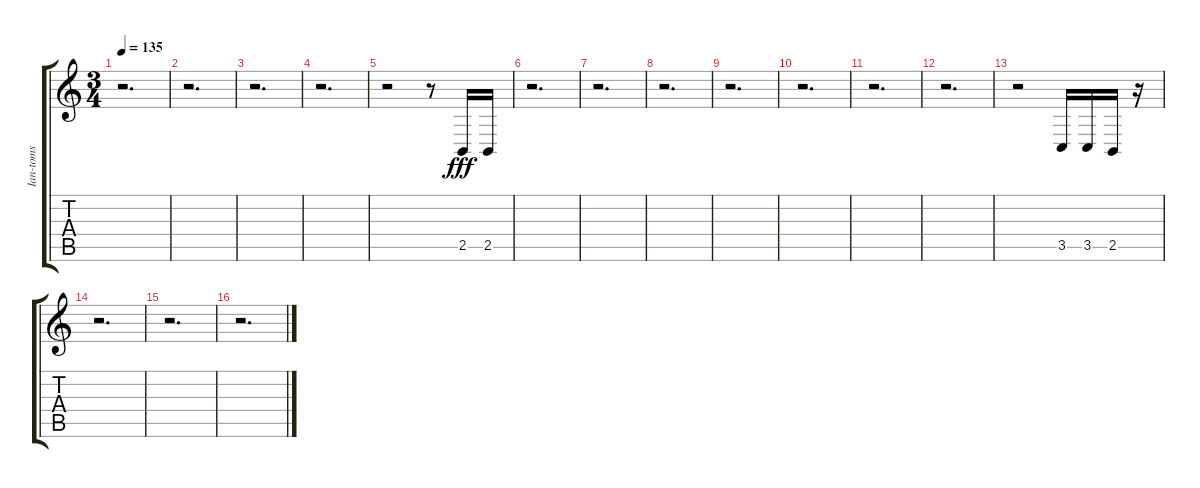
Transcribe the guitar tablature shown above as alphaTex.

\track ("Ian-toms" "Ian-toms") {instrument acousticgrandpiano}
\staff {score tabs}
\tuning (E4 B3 G3 D3 A2 E2) {hide}
\ts (3 4)
\tempo 135
\clef g2
\ks c
r.2{d dy f} |
r.2{d} |
r.2{d} |
r.2{d} |
r.2 r.8 2.5.16{dy fff} 2.5.16 |
r.2{d} |
r.2{d} |
r.2{d} |
r.2{d} |
r.2{d} |
r.2{d} |
r.2{d} |
r.2 3.5.16 3.5.16 2.5.16 r.16 |
r.2{d} |
r.2{d} |
r.2{d}
